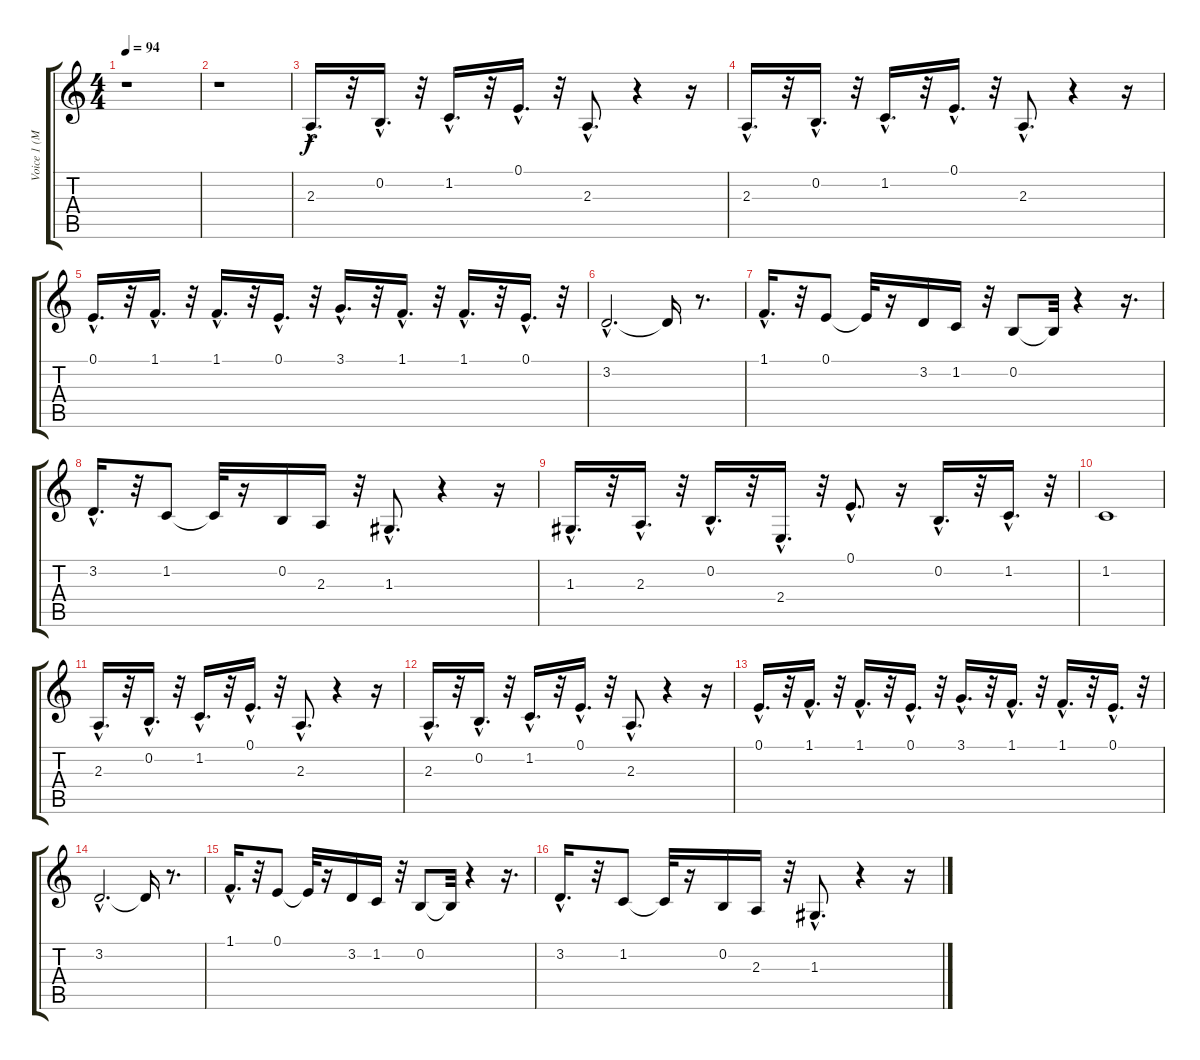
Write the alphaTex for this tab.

\track ("Voice 1 (Melody)" "Voice 1 (M") {instrument pad2warm}
\staff {score tabs}
\tuning (E4 B3 G3 D3 A2 E2) {hide}
\ts (4 4)
\tempo 94
\clef g2
\ks c
r.1{dy f instrument pad2warm} |
r.1 |
2.3{hac}.16{d} r.32 0.2{hac}.16{d} r.32 1.2{hac}.16{d} r.32 0.1{hac}.16{d} r.32 2.3{hac}.8{d} r.4 r.16 |
2.3{hac}.16{d} r.32 0.2{hac}.16{d} r.32 1.2{hac}.16{d} r.32 0.1{hac}.16{d} r.32 2.3{hac}.8{d} r.4 r.16 |
0.1{hac}.16{d} r.32 1.1{hac}.16{d} r.32 1.1{hac}.16{d} r.32 0.1{hac}.16{d} r.32 3.1{hac}.16{d} r.32 1.1{hac}.16{d} r.32 1.1{hac}.16{d} r.32 0.1{hac}.16{d} r.32 |
3.2{hac}.2{d} 3.2{t}.16 r.8{d} |
1.1{hac}.16{d} r.32 0.1.8 0.1{t}.32 r.16 3.2.16 1.2.16 r.32 0.2.8 0.2{t}.32 r.4 r.16{d} |
3.2{hac}.16{d} r.32 1.2.8 1.2{t}.32 r.16 0.2.16 2.3.16 r.32 1.3{hac}.8{d} r.4 r.16 |
1.3{hac}.16{d} r.32 2.3{hac}.16{d} r.32 0.2{hac}.16{d} r.32 2.4{hac}.16{d} r.32 0.1{hac}.8{d} r.16 0.2{hac}.16{d} r.32 1.2{hac}.16{d} r.32 |
1.2.1 |
2.3{hac}.16{d} r.32 0.2{hac}.16{d} r.32 1.2{hac}.16{d} r.32 0.1{hac}.16{d} r.32 2.3{hac}.8{d} r.4 r.16 |
2.3{hac}.16{d} r.32 0.2{hac}.16{d} r.32 1.2{hac}.16{d} r.32 0.1{hac}.16{d} r.32 2.3{hac}.8{d} r.4 r.16 |
0.1{hac}.16{d} r.32 1.1{hac}.16{d} r.32 1.1{hac}.16{d} r.32 0.1{hac}.16{d} r.32 3.1{hac}.16{d} r.32 1.1{hac}.16{d} r.32 1.1{hac}.16{d} r.32 0.1{hac}.16{d} r.32 |
3.2{hac}.2{d} 3.2{t}.16 r.8{d} |
1.1{hac}.16{d} r.32 0.1.8 0.1{t}.32 r.16 3.2.16 1.2.16 r.32 0.2.8 0.2{t}.32 r.4 r.16{d} |
3.2{hac}.16{d} r.32 1.2.8 1.2{t}.32 r.16 0.2.16 2.3.16 r.32 1.3{hac}.8{d} r.4 r.16
